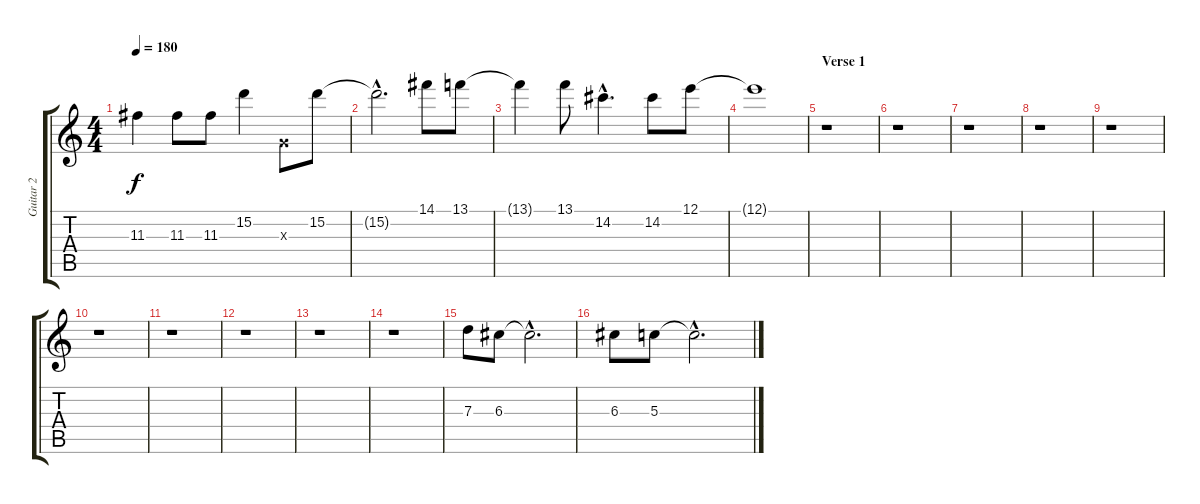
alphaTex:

\track ("Guitar 2" "Guitar 2") {instrument distortionguitar}
\staff {score tabs}
\tuning (E4 B3 G3 D3 A2 E2) {hide}
\ts (4 4)
\tempo 180
\clef g2
\ks c
11.3.4{dy f} 11.3.8 11.3.8 15.2.4 0.3{x}.8 15.2.8 |
15.2{hac t}.2{d} 14.1.8 13.1.8 |
13.1{t}.4 13.1.8 14.2{hac}.4{d} 14.2.8 12.1.8 |
12.1{t}.1 |
\section ("" "Verse 1")
r.1 |
r.1 |
r.1 |
r.1 |
r.1 |
r.1 |
r.1 |
r.1 |
r.1 |
r.1 |
7.3.8 6.3.8 6.3{hac t}.2{d} |
6.3.8 5.3.8 5.3{hac t}.2{d}
